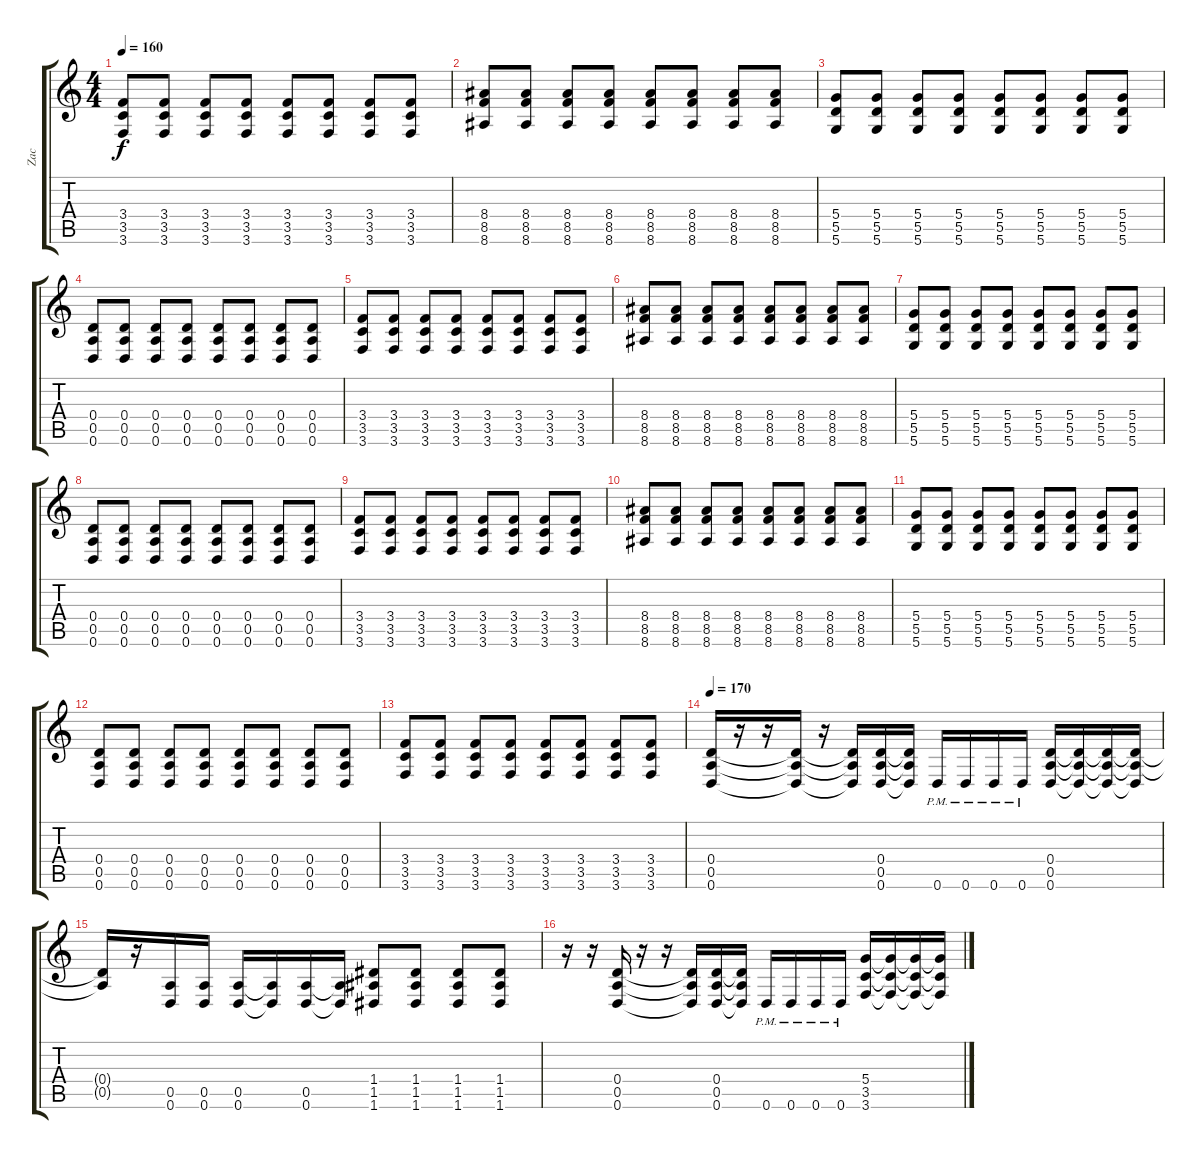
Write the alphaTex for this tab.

\track ("Zac" "Zac") {instrument distortionguitar}
\staff {score tabs}
\tuning (E4 B3 G3 D3 A2 D2) {hide}
\ts (4 4)
\tempo 160
\clef g2
\ks c
(3.4 3.5 3.6).8{dy f} (3.4 3.5 3.6).8 (3.4 3.5 3.6).8 (3.4 3.5 3.6).8 (3.4 3.5 3.6).8 (3.4 3.5 3.6).8 (3.4 3.5 3.6).8 (3.4 3.5 3.6).8 |
(8.4 8.5 8.6).8 (8.4 8.5 8.6).8 (8.4 8.5 8.6).8 (8.4 8.5 8.6).8 (8.4 8.5 8.6).8 (8.4 8.5 8.6).8 (8.4 8.5 8.6).8 (8.4 8.5 8.6).8 |
(5.4 5.5 5.6).8 (5.4 5.5 5.6).8 (5.4 5.5 5.6).8 (5.4 5.5 5.6).8 (5.4 5.5 5.6).8 (5.4 5.5 5.6).8 (5.4 5.5 5.6).8 (5.4 5.5 5.6).8 |
(0.4 0.5 0.6).8 (0.4 0.5 0.6).8 (0.4 0.5 0.6).8 (0.4 0.5 0.6).8 (0.4 0.5 0.6).8 (0.4 0.5 0.6).8 (0.4 0.5 0.6).8 (0.4 0.5 0.6).8 |
(3.4 3.5 3.6).8 (3.4 3.5 3.6).8 (3.4 3.5 3.6).8 (3.4 3.5 3.6).8 (3.4 3.5 3.6).8 (3.4 3.5 3.6).8 (3.4 3.5 3.6).8 (3.4 3.5 3.6).8 |
(8.4 8.5 8.6).8 (8.4 8.5 8.6).8 (8.4 8.5 8.6).8 (8.4 8.5 8.6).8 (8.4 8.5 8.6).8 (8.4 8.5 8.6).8 (8.4 8.5 8.6).8 (8.4 8.5 8.6).8 |
(5.4 5.5 5.6).8 (5.4 5.5 5.6).8 (5.4 5.5 5.6).8 (5.4 5.5 5.6).8 (5.4 5.5 5.6).8 (5.4 5.5 5.6).8 (5.4 5.5 5.6).8 (5.4 5.5 5.6).8 |
(0.4 0.5 0.6).8 (0.4 0.5 0.6).8 (0.4 0.5 0.6).8 (0.4 0.5 0.6).8 (0.4 0.5 0.6).8 (0.4 0.5 0.6).8 (0.4 0.5 0.6).8 (0.4 0.5 0.6).8 |
(3.4 3.5 3.6).8 (3.4 3.5 3.6).8 (3.4 3.5 3.6).8 (3.4 3.5 3.6).8 (3.4 3.5 3.6).8 (3.4 3.5 3.6).8 (3.4 3.5 3.6).8 (3.4 3.5 3.6).8 |
(8.4 8.5 8.6).8 (8.4 8.5 8.6).8 (8.4 8.5 8.6).8 (8.4 8.5 8.6).8 (8.4 8.5 8.6).8 (8.4 8.5 8.6).8 (8.4 8.5 8.6).8 (8.4 8.5 8.6).8 |
(5.4 5.5 5.6).8 (5.4 5.5 5.6).8 (5.4 5.5 5.6).8 (5.4 5.5 5.6).8 (5.4 5.5 5.6).8 (5.4 5.5 5.6).8 (5.4 5.5 5.6).8 (5.4 5.5 5.6).8 |
(0.4 0.5 0.6).8 (0.4 0.5 0.6).8 (0.4 0.5 0.6).8 (0.4 0.5 0.6).8 (0.4 0.5 0.6).8 (0.4 0.5 0.6).8 (0.4 0.5 0.6).8 (0.4 0.5 0.6).8 |
(3.4 3.5 3.6).8 (3.4 3.5 3.6).8 (3.4 3.5 3.6).8 (3.4 3.5 3.6).8 (3.4 3.5 3.6).8 (3.4 3.5 3.6).8 (3.4 3.5 3.6).8 (3.4 3.5 3.6).8 |
\tempo 170
(0.4 0.5 0.6).16 r.16 r.16 (0.4{t} 0.5{t} 0.6{t}).16 r.16 (0.4{t} 0.5{t} 0.6{t}).16 (0.4 0.5 0.6).16 (0.4{t} 0.5{t} 0.6{t}).16 0.6{pm}.16 0.6{pm}.16 0.6{pm}.16 0.6{pm}.16 (0.4 0.5 0.6).16 (0.4{t} 0.5{t} 0.6{t}).16 (0.4{t} 0.5{t} 0.6{t}).16 (0.4{t} 0.5{t} 0.6{t}).16 |
(0.4{t} 0.5{t}).16 r.16 (0.5 0.6).16 (0.5 0.6).16 (0.5 0.6).16 (0.5{t} 0.6{t}).16 (0.5 0.6).16 (0.5{t} 0.6{t}).16 (1.4 1.5 1.6).8 (1.4 1.5 1.6).8 (1.4 1.5 1.6).8 (1.4 1.5 1.6).8 |
r.16 r.16 (0.4 0.5 0.6).16 r.16 r.16 (0.4{t} 0.5{t} 0.6{t}).16 (0.4 0.5 0.6).16 (0.4{t} 0.5{t} 0.6{t}).16 0.6{pm}.16 0.6{pm}.16 0.6{pm}.16 0.6{pm}.16 (5.4 3.5 3.6).16 (5.4{t} 3.5{t} 3.6{t}).16 (5.4{t} 3.5{t} 3.6{t}).16 (5.4{t} 3.5{t} 3.6{t}).16
